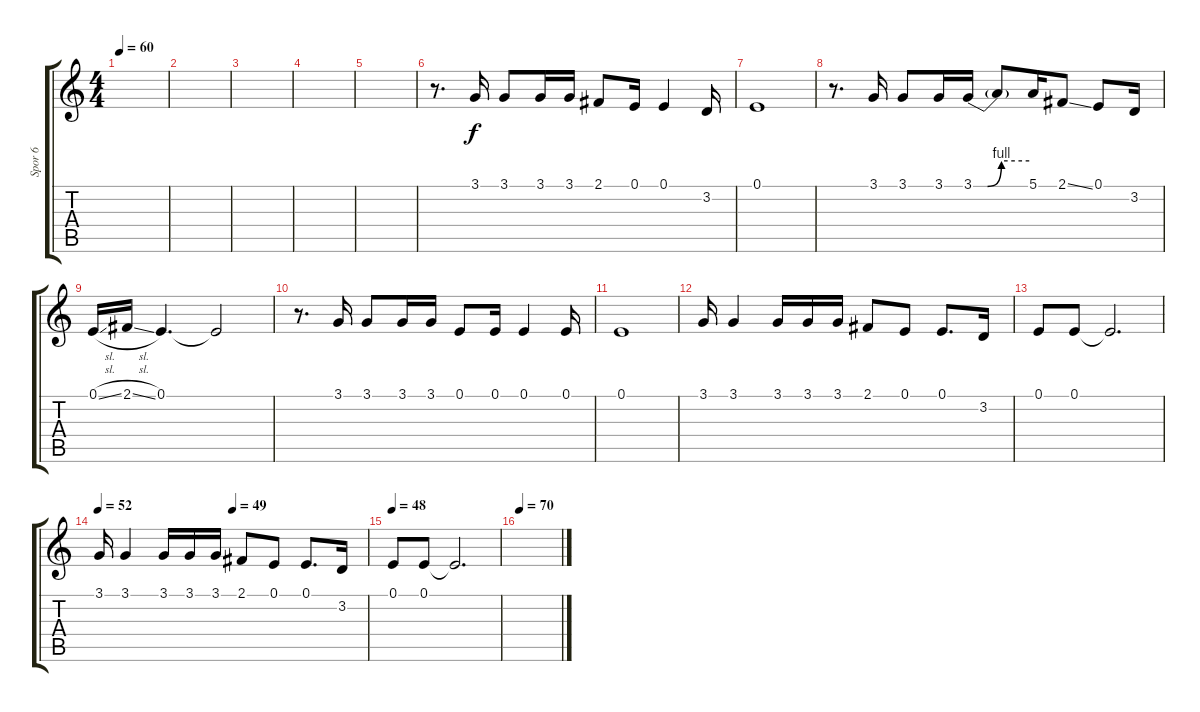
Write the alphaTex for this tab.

\track ("Spor 6" "Spor 6") {instrument voiceoohs}
\staff {score tabs}
\tuning (E4 B3 G3 D3 A2 E2) {hide}
\ts (4 4)
\tempo 60
\clef g2
\ks c
|
|
|
|
|
r.8{d} 3.1.16 3.1.8 3.1.16 3.1.16 2.1.8 0.1.16 0.1.4 3.2.16 |
0.1.1 |
r.8{d} 3.1.16 3.1.8 3.1.16 3.1{be (custom 0 0 15 0 30 4 60 4)}.16 3.1{t}.8 5.1.16 2.1{ss}.8 0.1.8 3.2.16 |
0.1{sl}.16 2.1{sl}.16 0.1.4{d} 0.1{t}.2 |
r.8{d} 3.1.16 3.1.8 3.1.16 3.1.16 0.1.8 0.1.16 0.1.4 0.1.16 |
0.1.1 |
3.1.16 3.1.4 3.1.16 3.1.16 3.1.16 2.1.8 0.1.8 0.1.8{d} 3.2.16 |
0.1.8 0.1.8 0.1{t}.2{d} |
\tempo 52
\tempo (49 0.5)
3.1.16 3.1.4 3.1.16 3.1.16 3.1.16 2.1.8 0.1.8 0.1.8{d} 3.2.16 |
\tempo 48
0.1.8 0.1.8 0.1{t}.2{d} |
\tempo 70
